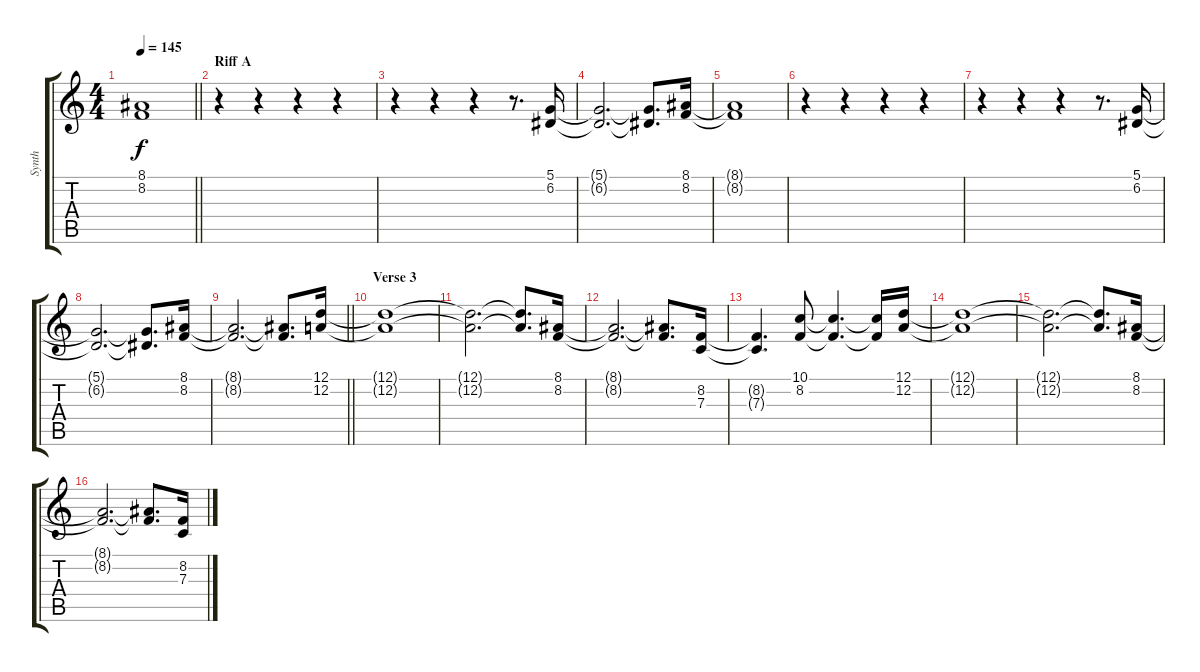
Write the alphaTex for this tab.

\track ("Synth" "Synth") {instrument pad4choir}
\staff {score tabs}
\tuning (D4 A3 F3 C3 G2 D2) {hide}
\ts (4 4)
\tempo 145
\clef g2
\barLineRight lightlight
\ks c
(8.1{t} 8.2{t}).1{dy f} |
\section ("" "Riff A")
r.4 r.4 r.4 r.4 |
r.4 r.4 r.4 r.8{d} (5.1 6.2).16 |
(5.1{t} 6.2{t}).2{d} (5.1{t} 6.2{t}).8{d} (8.1 8.2).16 |
(8.1{t} 8.2{t}).1 |
r.4 r.4 r.4 r.4 |
r.4 r.4 r.4 r.8{d} (5.1 6.2).16 |
(5.1{t} 6.2{t}).2{d} (5.1{t} 6.2{t}).8{d} (8.1 8.2).16 |
\barLineRight lightlight
(8.1{t} 8.2{t}).2{d} (8.1{t} 8.2{t}).8{d} (12.1 12.2).16 |
\section ("" "Verse 3")
(12.1{t} 12.2{t}).1 |
(12.1{t} 12.2{t}).2{d} (12.1{t} 12.2{t}).8{d} (8.1 8.2).16 |
(8.1{t} 8.2{t}).2{d} (8.1{t} 8.2{t}).8{d} (8.2 7.3).16 |
(8.2{t} 7.3{t}).4{d} (10.1 8.2).8 (10.1{t} 8.2{t}).4{d} (10.1{t} 8.2{t}).16 (12.1 12.2).16 |
(12.1{t} 12.2{t}).1 |
(12.1{t} 12.2{t}).2{d} (12.1{t} 12.2{t}).8{d} (8.1 8.2).16 |
(8.1{t} 8.2{t}).2{d} (8.1{t} 8.2{t}).8{d} (8.2 7.3).16
